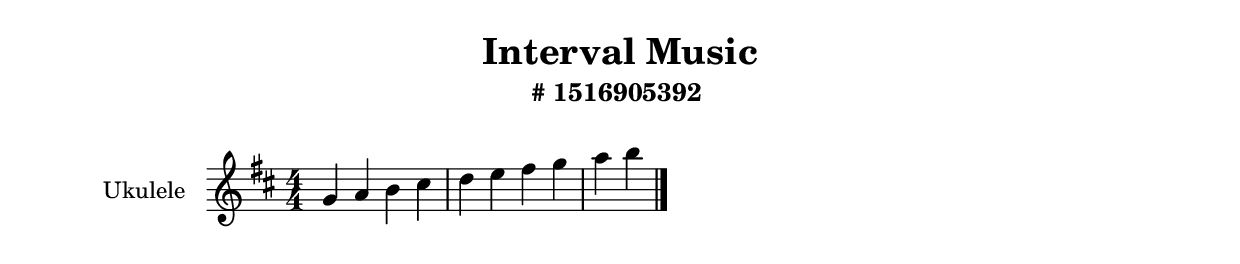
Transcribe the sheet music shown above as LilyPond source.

%#(set-global-staff-size 10)

\header{
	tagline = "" 
	title = "Interval Music"
	subtitle="#
1516905392
"
}

\paper{
  indent = 2\cm
  left-margin = 1.5\cm
  right-margin = 1.5\cm
  top-margin = 2\cm
  bottom-margin = 1.5\cm
  ragged-last-bottom = ##t
  print-all-headers = ##t
  print-page-number = ##f
}

\score{
\header{
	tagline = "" 
	title = "  "
	subtitle="  "
}
 \new  StaffGroup  <<

\new Staff \with {
    instrumentName = #"
Ukulele
"
	midiInstrument = "Acoustic Guitar (nylon)"
  }
\absolute {
\numericTimeSignature

\clef
"treble"

\key d \major g'4 a'4 b'4 cis''4 d''4 e''4 fis''4 g''4 a''4 b''4 

	\bar "|."

}


>>
\layout{}
\midi{}
}

